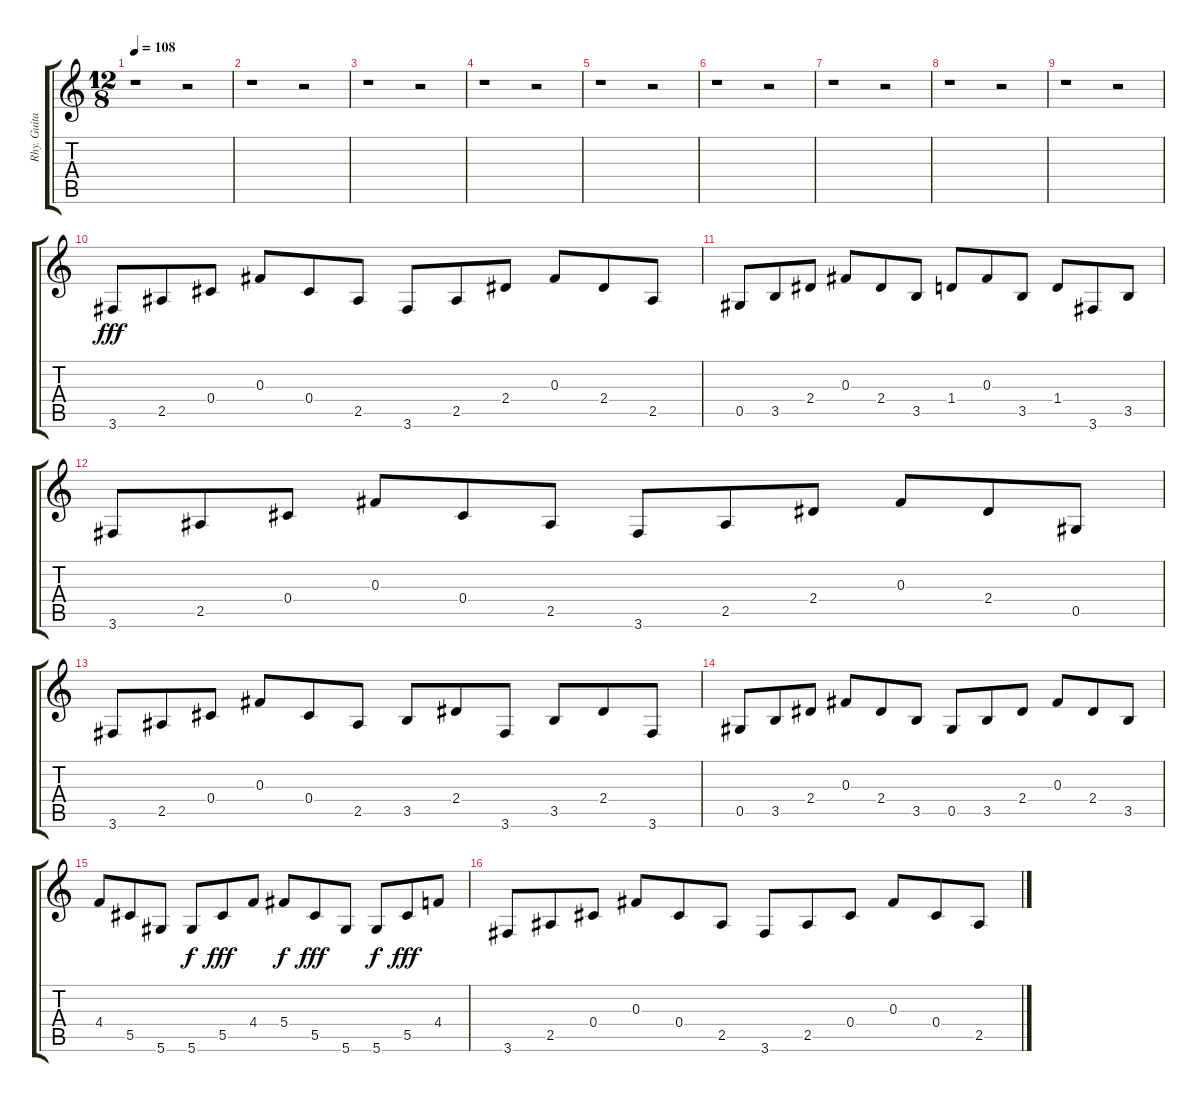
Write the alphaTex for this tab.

\track ("Rhy. Guitar III" "Rhy. Guita") {instrument acousticguitarsteel}
\staff {score tabs}
\tuning (Eb4 Bb3 Gb3 Db3 Ab2 Eb2) {hide}
\ts (12 8)
\tempo 108
\clef g2
\ks c
r.1{dy fff instrument acousticguitarsteel} r.2 |
r.1 r.2 |
r.1 r.2 |
r.1 r.2 |
r.1 r.2 |
r.1 r.2 |
r.1 r.2 |
r.1 r.2 |
r.1 r.2 |
3.6.8 2.5.8 0.4.8 0.3.8 0.4.8 2.5.8 3.6.8 2.5.8 2.4.8 0.3.8 2.4.8 2.5.8 |
0.5.8 3.5.8 2.4.8 0.3.8 2.4.8 3.5.8 1.4.8 0.3.8 3.5.8 1.4.8 3.6.8 3.5.8 |
3.6.8 2.5.8 0.4.8 0.3.8 0.4.8 2.5.8 3.6.8 2.5.8 2.4.8 0.3.8 2.4.8 0.5.8 |
3.6.8 2.5.8 0.4.8 0.3.8 0.4.8 2.5.8 3.5.8 2.4.8 3.6.8 3.5.8 2.4.8 3.6.8 |
0.5.8 3.5.8 2.4.8 0.3.8 2.4.8 3.5.8 0.5.8 3.5.8 2.4.8 0.3.8 2.4.8 3.5.8 |
4.4.8 5.5.8 5.6.8 5.6.8{dy f} 5.5.8{dy fff} 4.4.8 5.4.8{dy f} 5.5.8{dy fff} 5.6.8 5.6.8{dy f} 5.5.8{dy fff} 4.4.8 |
3.6.8 2.5.8 0.4.8 0.3.8 0.4.8 2.5.8 3.6.8 2.5.8 0.4.8 0.3.8 0.4.8 2.5.8
